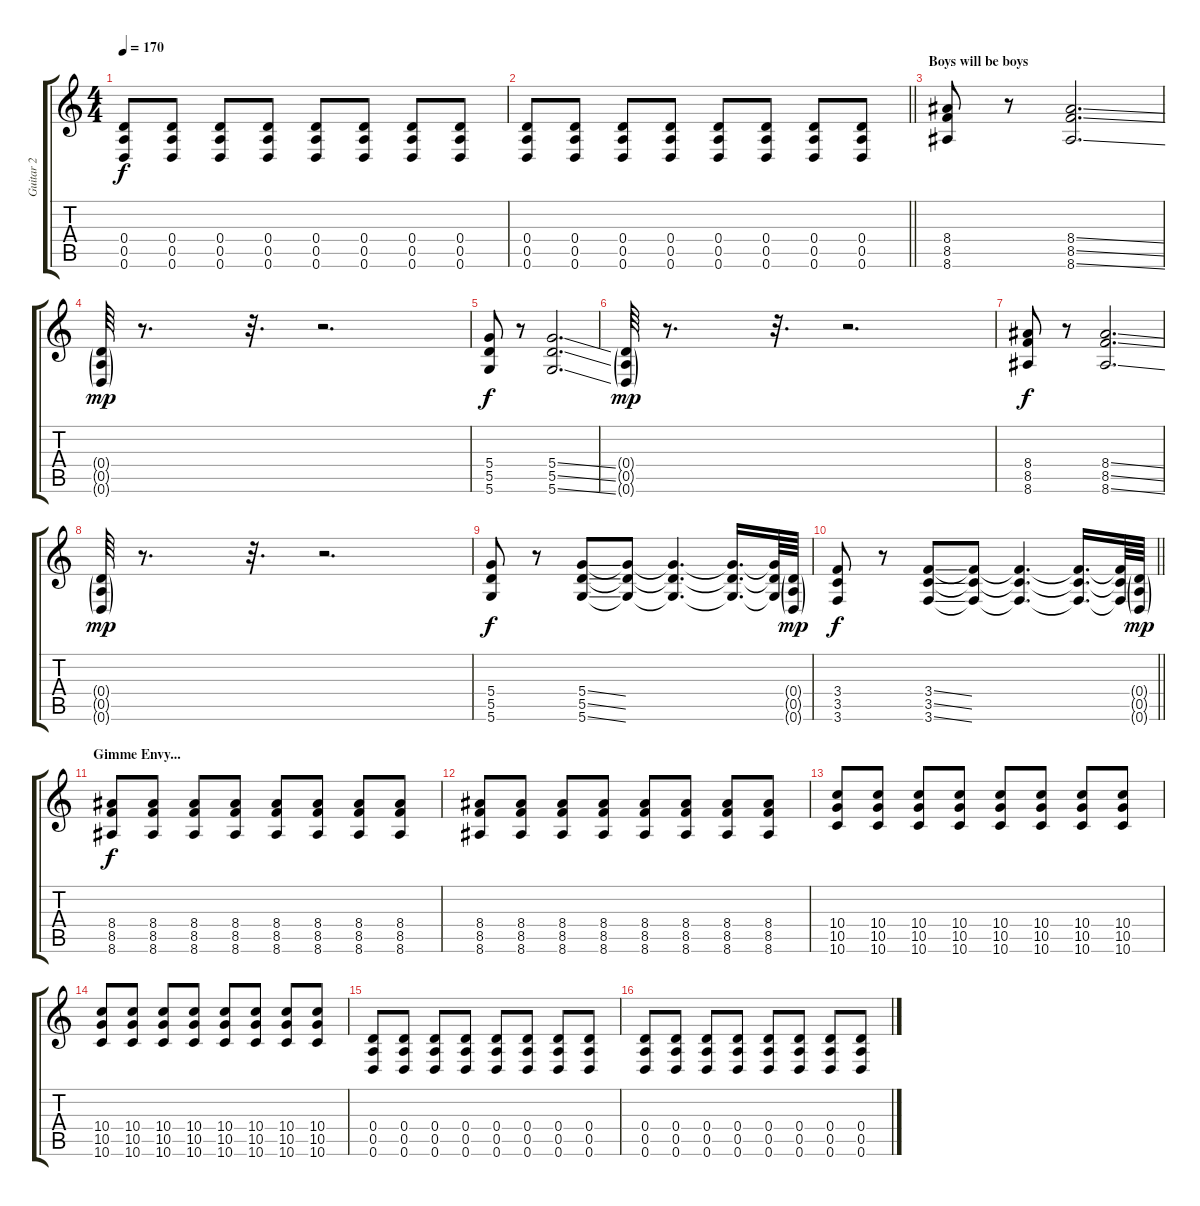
\track ("Guitar 2" "Guitar 2") {instrument distortionguitar}
\staff {score tabs}
\tuning (E4 B3 G3 D3 A2 D2) {hide}
\ts (4 4)
\tempo 170
\clef g2
\ks c
(0.4 0.5 0.6).8{dy f} (0.4 0.5 0.6).8 (0.4 0.5 0.6).8 (0.4 0.5 0.6).8 (0.4 0.5 0.6).8 (0.4 0.5 0.6).8 (0.4 0.5 0.6).8 (0.4 0.5 0.6).8 |
\barLineRight lightlight
(0.4 0.5 0.6).8 (0.4 0.5 0.6).8 (0.4 0.5 0.6).8 (0.4 0.5 0.6).8 (0.4 0.5 0.6).8 (0.4 0.5 0.6).8 (0.4 0.5 0.6).8 (0.4 0.5 0.6).8 |
\section ("" "Boys will be boys")
(8.4 8.5 8.6).8 r.8 (8.4{ss} 8.5{ss} 8.6{ss}).2{d} |
(0.4{g} 0.5{g} 0.6{g}).64{dy mp} r.8{d} r.32{d} r.2{d} |
(5.4 5.5 5.6).8{dy f} r.8 (5.4{ss} 5.5{ss} 5.6{ss}).2{d} |
(0.4{g} 0.5{g} 0.6{g}).64{dy mp} r.8{d} r.32{d} r.2{d} |
(8.4 8.5 8.6).8{dy f} r.8 (8.4{ss} 8.5{ss} 8.6{ss}).2{d} |
(0.4{g} 0.5{g} 0.6{g}).64{dy mp} r.8{d} r.32{d} r.2{d} |
(5.4 5.5 5.6).8{dy f} r.8 (5.4{ss} 5.5{ss} 5.6{ss}).8 (5.4{t} 5.5{t} 5.6{t}).8 (5.4{t} 5.5{t} 5.6{t}).4{d} (5.4{t} 5.5{t} 5.6{t}).16{d} (5.4{t} 5.5{t} 5.6{t}).64 (0.4{g} 0.5{g} 0.6{g}).64{dy mp} |
\barLineRight lightlight
(3.4 3.5 3.6).8{dy f} r.8 (3.4{ss} 3.5{ss} 3.6{ss}).8 (3.4{t} 3.5{t} 3.6{t}).8 (3.4{t} 3.5{t} 3.6{t}).4{d} (3.4{t} 3.5{t} 3.6{t}).16{d} (3.4{t} 3.5{t} 3.6{t}).64 (0.4{g} 0.5{g} 0.6{g}).64{dy mp} |
\section ("" "Gimme Envy...")
(8.4 8.5 8.6).8{dy f} (8.4 8.5 8.6).8 (8.4 8.5 8.6).8 (8.4 8.5 8.6).8 (8.4 8.5 8.6).8 (8.4 8.5 8.6).8 (8.4 8.5 8.6).8 (8.4 8.5 8.6).8 |
(8.4 8.5 8.6).8 (8.4 8.5 8.6).8 (8.4 8.5 8.6).8 (8.4 8.5 8.6).8 (8.4 8.5 8.6).8 (8.4 8.5 8.6).8 (8.4 8.5 8.6).8 (8.4 8.5 8.6).8 |
(10.4 10.5 10.6).8 (10.4 10.5 10.6).8 (10.4 10.5 10.6).8 (10.4 10.5 10.6).8 (10.4 10.5 10.6).8 (10.4 10.5 10.6).8 (10.4 10.5 10.6).8 (10.4 10.5 10.6).8 |
(10.4 10.5 10.6).8 (10.4 10.5 10.6).8 (10.4 10.5 10.6).8 (10.4 10.5 10.6).8 (10.4 10.5 10.6).8 (10.4 10.5 10.6).8 (10.4 10.5 10.6).8 (10.4 10.5 10.6).8 |
(0.4 0.5 0.6).8 (0.4 0.5 0.6).8 (0.4 0.5 0.6).8 (0.4 0.5 0.6).8 (0.4 0.5 0.6).8 (0.4 0.5 0.6).8 (0.4 0.5 0.6).8 (0.4 0.5 0.6).8 |
(0.4 0.5 0.6).8 (0.4 0.5 0.6).8 (0.4 0.5 0.6).8 (0.4 0.5 0.6).8 (0.4 0.5 0.6).8 (0.4 0.5 0.6).8 (0.4 0.5 0.6).8 (0.4 0.5 0.6).8
